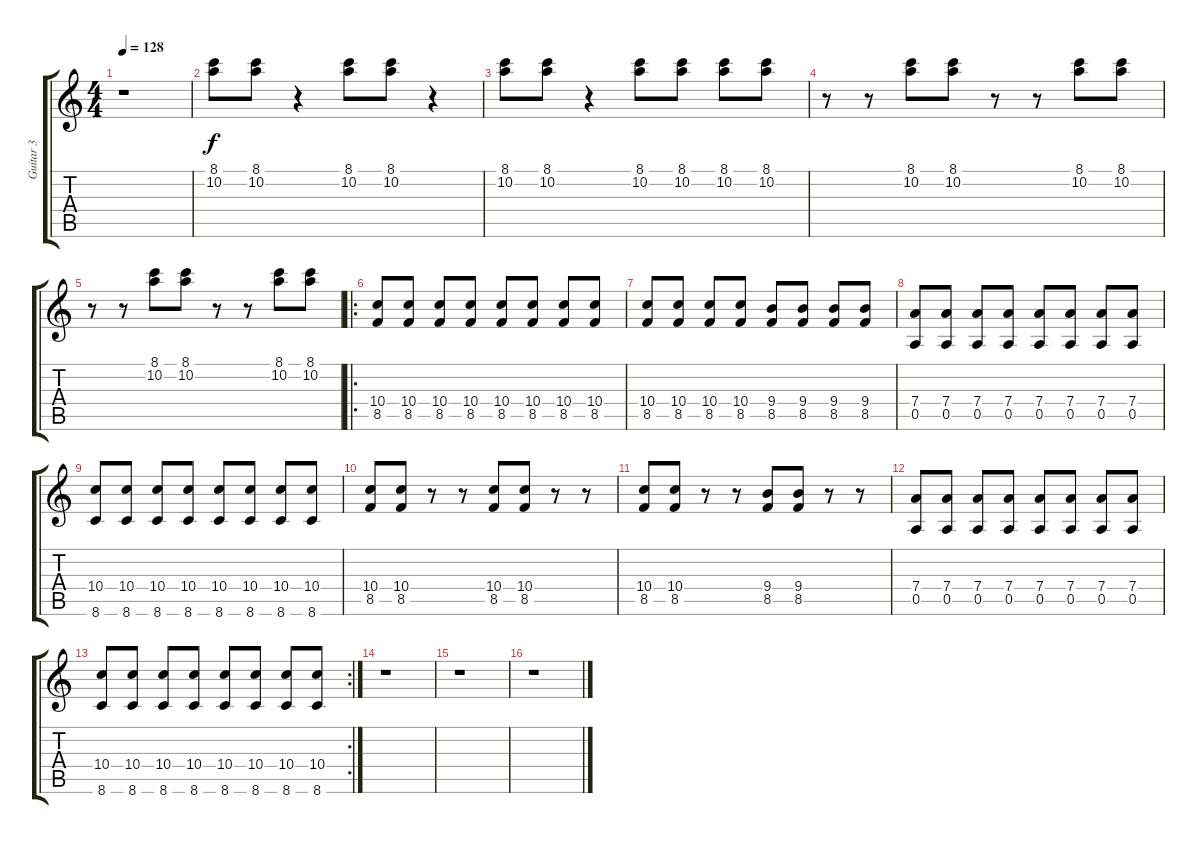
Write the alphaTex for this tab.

\track ("Guitar 3" "Guitar 3") {instrument electricguitarjazz}
\staff {score tabs}
\tuning (E4 B3 G3 D3 A2 E2) {hide}
\ts (4 4)
\tempo 128
\clef g2
\ks c
r.1{dy mp} |
(8.1 10.2).8{dy f} (8.1 10.2).8 r.4 (8.1 10.2).8 (8.1 10.2).8 r.4 |
(8.1 10.2).8 (8.1 10.2).8 r.4 (8.1 10.2).8 (8.1 10.2).8 (8.1 10.2).8 (8.1 10.2).8 |
r.8 r.8 (8.1 10.2).8 (8.1 10.2).8 r.8 r.8 (8.1 10.2).8 (8.1 10.2).8 |
r.8 r.8 (8.1 10.2).8 (8.1 10.2).8 r.8 r.8 (8.1 10.2).8 (8.1 10.2).8 |
\ro
(10.4 8.5).8 (10.4 8.5).8 (10.4 8.5).8 (10.4 8.5).8 (10.4 8.5).8 (10.4 8.5).8 (10.4 8.5).8 (10.4 8.5).8 |
(10.4 8.5).8 (10.4 8.5).8 (10.4 8.5).8 (10.4 8.5).8 (9.4 8.5).8 (9.4 8.5).8 (9.4 8.5).8 (9.4 8.5).8 |
(7.4 0.5).8 (7.4 0.5).8 (7.4 0.5).8 (7.4 0.5).8 (7.4 0.5).8 (7.4 0.5).8 (7.4 0.5).8 (7.4 0.5).8 |
(10.4 8.6).8 (10.4 8.6).8 (10.4 8.6).8 (10.4 8.6).8 (10.4 8.6).8 (10.4 8.6).8 (10.4 8.6).8 (10.4 8.6).8 |
(10.4 8.5).8 (10.4 8.5).8 r.8 r.8 (10.4 8.5).8 (10.4 8.5).8 r.8 r.8 |
(10.4 8.5).8 (10.4 8.5).8 r.8 r.8 (9.4 8.5).8 (9.4 8.5).8 r.8 r.8 |
(7.4 0.5).8 (7.4 0.5).8 (7.4 0.5).8 (7.4 0.5).8 (7.4 0.5).8 (7.4 0.5).8 (7.4 0.5).8 (7.4 0.5).8 |
\rc 2
(10.4 8.6).8 (10.4 8.6).8 (10.4 8.6).8 (10.4 8.6).8 (10.4 8.6).8 (10.4 8.6).8 (10.4 8.6).8 (10.4 8.6).8 |
r.1 |
r.1 |
r.1
